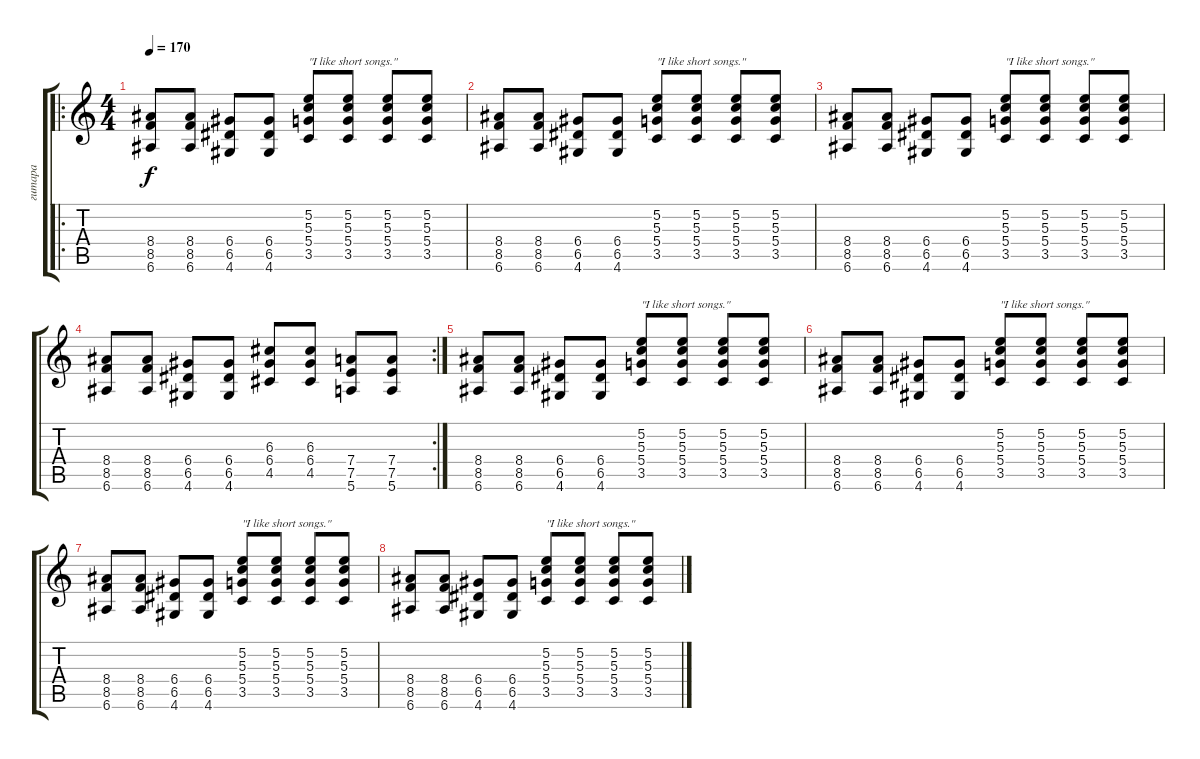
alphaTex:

\track ("гитара" "гитара") {instrument overdrivenguitar}
\staff {score tabs}
\tuning (E4 B3 G3 D3 A2 E2) {hide}
\ro
\ts (4 4)
\tempo 170
\clef g2
\ks c
(8.4 8.5 6.6).8{dy f instrument overdrivenguitar} (8.4 8.5 6.6).8 (6.4 6.5 4.6).8 (6.4 6.5 4.6).8 (5.2 5.3 5.4 3.5).8{txt "\"I like short songs.\""} (5.2 5.3 5.4 3.5).8 (5.2 5.3 5.4 3.5).8 (5.2 5.3 5.4 3.5).8 |
(8.4 8.5 6.6).8 (8.4 8.5 6.6).8 (6.4 6.5 4.6).8 (6.4 6.5 4.6).8 (5.2 5.3 5.4 3.5).8{txt "\"I like short songs.\""} (5.2 5.3 5.4 3.5).8 (5.2 5.3 5.4 3.5).8 (5.2 5.3 5.4 3.5).8 |
(8.4 8.5 6.6).8 (8.4 8.5 6.6).8 (6.4 6.5 4.6).8 (6.4 6.5 4.6).8 (5.2 5.3 5.4 3.5).8{txt "\"I like short songs.\""} (5.2 5.3 5.4 3.5).8 (5.2 5.3 5.4 3.5).8 (5.2 5.3 5.4 3.5).8 |
\rc 2
(8.4 8.5 6.6).8 (8.4 8.5 6.6).8 (6.4 6.5 4.6).8 (6.4 6.5 4.6).8 (6.3 6.4 4.5).8 (6.3 6.4 4.5).8 (7.4 7.5 5.6).8 (7.4 7.5 5.6).8 |
(8.4 8.5 6.6).8 (8.4 8.5 6.6).8 (6.4 6.5 4.6).8 (6.4 6.5 4.6).8 (5.2 5.3 5.4 3.5).8{txt "\"I like short songs.\""} (5.2 5.3 5.4 3.5).8 (5.2 5.3 5.4 3.5).8 (5.2 5.3 5.4 3.5).8 |
(8.4 8.5 6.6).8 (8.4 8.5 6.6).8 (6.4 6.5 4.6).8 (6.4 6.5 4.6).8 (5.2 5.3 5.4 3.5).8{txt "\"I like short songs.\""} (5.2 5.3 5.4 3.5).8 (5.2 5.3 5.4 3.5).8 (5.2 5.3 5.4 3.5).8 |
(8.4 8.5 6.6).8 (8.4 8.5 6.6).8 (6.4 6.5 4.6).8 (6.4 6.5 4.6).8 (5.2 5.3 5.4 3.5).8{txt "\"I like short songs.\""} (5.2 5.3 5.4 3.5).8 (5.2 5.3 5.4 3.5).8 (5.2 5.3 5.4 3.5).8 |
(8.4 8.5 6.6).8 (8.4 8.5 6.6).8 (6.4 6.5 4.6).8 (6.4 6.5 4.6).8 (5.2 5.3 5.4 3.5).8{txt "\"I like short songs.\""} (5.2 5.3 5.4 3.5).8 (5.2 5.3 5.4 3.5).8 (5.2 5.3 5.4 3.5).8
